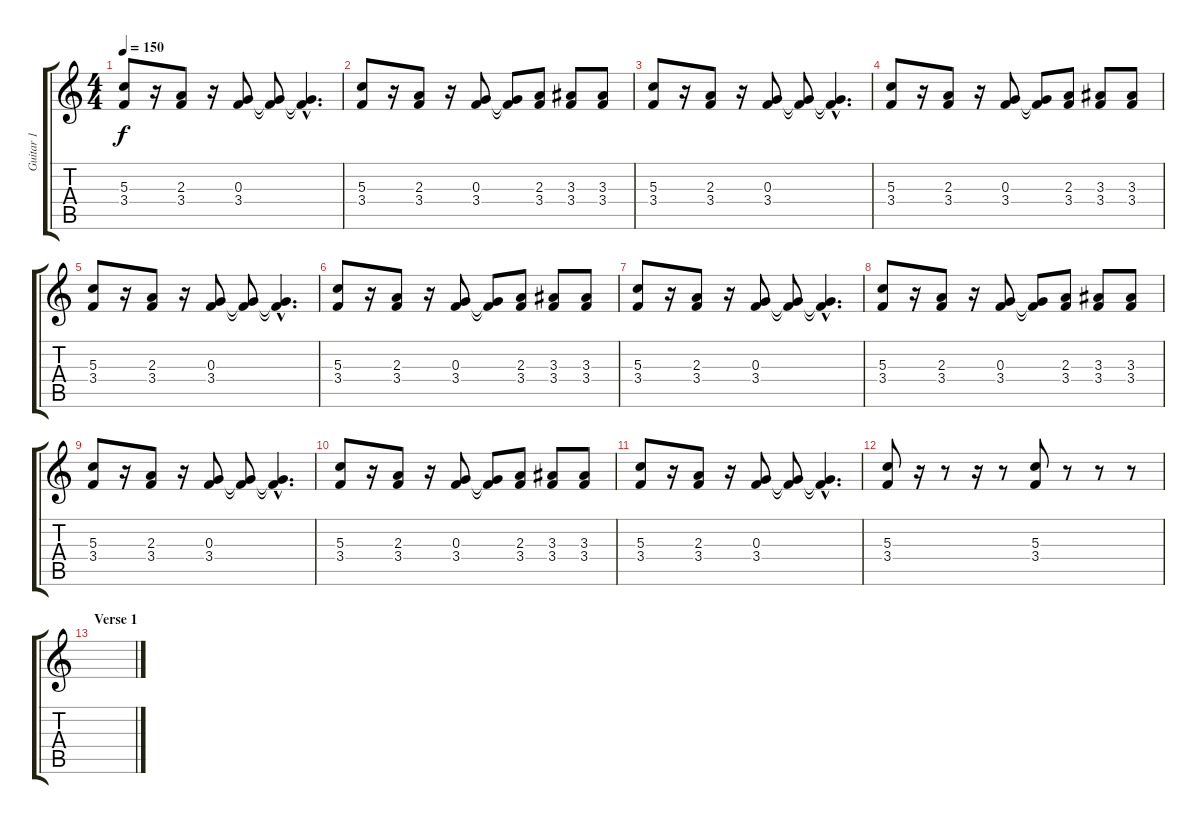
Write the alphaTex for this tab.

\track ("Guitar 1" "Guitar 1") {instrument overdrivenguitar}
\staff {score tabs}
\tuning (E4 B3 G3 D3 A2 D2) {hide}
\ts (4 4)
\tempo 150
\clef g2
\ks c
(5.3 3.4).8{dy f instrument overdrivenguitar} r.16 (2.3 3.4).8 r.16 (0.3 3.4).8 (0.3{t} 3.4{t}).8 (0.3{hac t} 3.4{hac t}).4{d} |
(5.3 3.4).8 r.16 (2.3 3.4).8 r.16 (0.3 3.4).8 (0.3{t} 3.4{t}).8 (2.3 3.4).8 (3.3 3.4).8 (3.3 3.4).8 |
(5.3 3.4).8 r.16 (2.3 3.4).8 r.16 (0.3 3.4).8 (0.3{t} 3.4{t}).8 (0.3{hac t} 3.4{hac t}).4{d} |
(5.3 3.4).8 r.16 (2.3 3.4).8 r.16 (0.3 3.4).8 (0.3{t} 3.4{t}).8 (2.3 3.4).8 (3.3 3.4).8 (3.3 3.4).8 |
(5.3 3.4).8 r.16 (2.3 3.4).8 r.16 (0.3 3.4).8 (0.3{t} 3.4{t}).8 (0.3{hac t} 3.4{hac t}).4{d} |
(5.3 3.4).8 r.16 (2.3 3.4).8 r.16 (0.3 3.4).8 (0.3{t} 3.4{t}).8 (2.3 3.4).8 (3.3 3.4).8 (3.3 3.4).8 |
(5.3 3.4).8 r.16 (2.3 3.4).8 r.16 (0.3 3.4).8 (0.3{t} 3.4{t}).8 (0.3{hac t} 3.4{hac t}).4{d} |
(5.3 3.4).8 r.16 (2.3 3.4).8 r.16 (0.3 3.4).8 (0.3{t} 3.4{t}).8 (2.3 3.4).8 (3.3 3.4).8 (3.3 3.4).8 |
(5.3 3.4).8 r.16 (2.3 3.4).8 r.16 (0.3 3.4).8 (0.3{t} 3.4{t}).8 (0.3{hac t} 3.4{hac t}).4{d} |
(5.3 3.4).8 r.16 (2.3 3.4).8 r.16 (0.3 3.4).8 (0.3{t} 3.4{t}).8 (2.3 3.4).8 (3.3 3.4).8 (3.3 3.4).8 |
(5.3 3.4).8 r.16 (2.3 3.4).8 r.16 (0.3 3.4).8 (0.3{t} 3.4{t}).8 (0.3{hac t} 3.4{hac t}).4{d} |
(5.3 3.4).8 r.16 r.8 r.16 r.8 (5.3 3.4).8 r.8 r.8 r.8 |
\section ("" "Verse 1")
